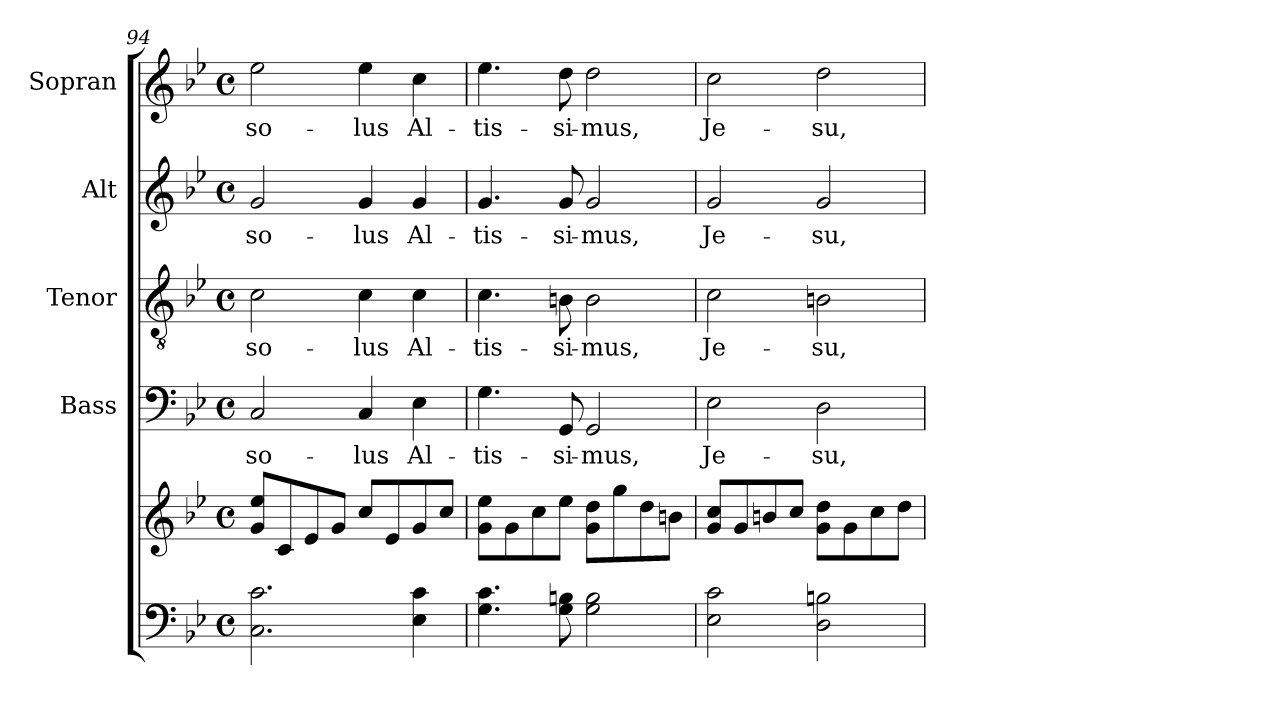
**kern	**kern	**kern	**text	**kern	**text	**kern	**text	**kern	**text
*part5	*part5	*part4	*part4	*part3	*part3	*part2	*part2	*part1	*part1
*staff6	*staff5	*staff4	*staff4	*staff3	*staff3	*staff2	*staff2	*staff1	*staff1
*	*	*I"Bass	*	*I"Tenor	*	*I"Alt	*	*I"Sopran	*
*	*	*I'B.	*	*I'T.	*	*I'A.	*	*I'S.	*
*clefF4	*clefG2	*clefF4	*	*clefGv2	*	*clefG2	*	*clefG2	*
*k[b-e-]	*k[b-e-]	*k[b-e-]	*	*k[b-e-]	*	*k[b-e-]	*	*k[b-e-]	*
*B-:	*B-:	*B-:	*	*B-:	*	*B-:	*	*B-:	*
*M4/4	*M4/4	*M4/4	*	*M4/4	*	*M4/4	*	*M4/4	*
*met(c)	*met(c)	*met(c)	*	*met(c)	*	*met(c)	*	*met(c)	*
=94	=94	=94	=94	=94	=94	=94	=94	=94	=94
!	!	!	!LO:LY:b	!	!LO:LY:b	!	!LO:LY:b	!	!LO:LY:b
2.C\ 2.c\	8g/ 8ee-/L	2C/	so-	2c\	so-	2g/	so-	2ee-\	so-
.	8c/	.	.	.	.	.	.	.	.
.	8e-/	.	.	.	.	.	.	.	.
.	8g/J	.	.	.	.	.	.	.	.
!	!	!	!LO:LY:b	!	!LO:LY:b	!	!LO:LY:b	!	!LO:LY:b
.	8cc/L	4C/	-lus	4c\	-lus	4g/	-lus	4ee-\	-lus
.	8e-/	.	.	.	.	.	.	.	.
!	!	!	!LO:LY:b	!	!LO:LY:b	!	!LO:LY:b	!	!LO:LY:b
4E-\ 4c\	8g/	4E-\	Al-	4c\	Al-	4g/	Al-	4cc\	Al-
.	8cc/J	.	.	.	.	.	.	.	.
=95	=95	=95	=95	=95	=95	=95	=95	=95	=95
!	!	!	!LO:LY:b	!	!LO:LY:b	!	!LO:LY:b	!	!LO:LY:b
4.G\ 4.c\	8g\ 8ee-\L	4.G\	-tis-	4.c\	-tis-	4.g/	-tis-	4.ee-\	-tis-
.	8g\	.	.	.	.	.	.	.	.
.	8cc\	.	.	.	.	.	.	.	.
!	!	!	!LO:LY:b	!	!LO:LY:b	!	!LO:LY:b	!	!LO:LY:b
8G\ 8Bn\	8ee-\J	8GG/	-si-	8Bn\	-si-	8g/	-si-	8dd\	-si-
!	!	!	!LO:LY:b	!	!LO:LY:b	!	!LO:LY:b	!	!LO:LY:b
2G\ 2B\	8g\ 8dd\L	2GG/	-mus,	2B\	-mus,	2g/	-mus,	2dd\	-mus,
.	8gg\	.	.	.	.	.	.	.	.
.	8dd\	.	.	.	.	.	.	.	.
.	8bn\J	.	.	.	.	.	.	.	.
=96	=96	=96	=96	=96	=96	=96	=96	=96	=96
!	!	!	!LO:LY:b	!	!LO:LY:b	!	!LO:LY:b	!	!LO:LY:b
2E-\ 2c\	8g/ 8cc/L	2E-\	Je-	2c\	Je-	2g/	Je-	2cc\	Je-
.	8g/	.	.	.	.	.	.	.	.
.	8bn/	.	.	.	.	.	.	.	.
.	8cc/J	.	.	.	.	.	.	.	.
!	!	!	!LO:LY:b	!	!LO:LY:b	!	!LO:LY:b	!	!LO:LY:b
2D\ 2Bn\	8g\ 8dd\L	2D\	-su,	2Bn\	-su,	2g/	-su,	2dd\	-su,
.	8g\	.	.	.	.	.	.	.	.
.	8cc\	.	.	.	.	.	.	.	.
.	8dd\J	.	.	.	.	.	.	.	.
=	=	=	=	=	=	=	=	=	=
*-	*-	*-	*-	*-	*-	*-	*-	*-	*-
